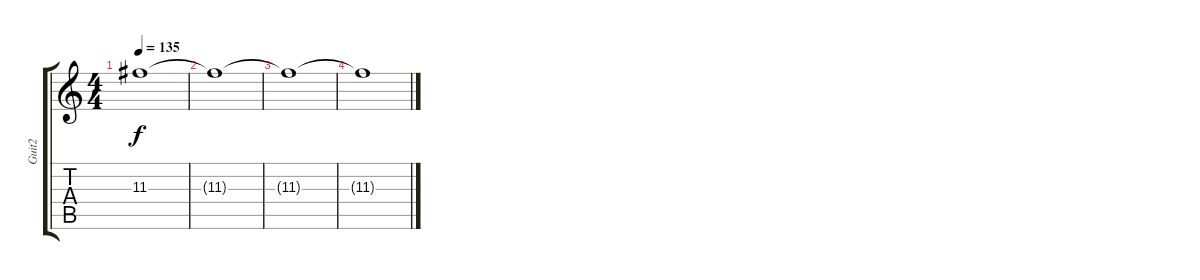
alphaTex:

\track ("Guit2" "Guit2") {instrument electricguitarclean}
\staff {score tabs}
\tuning (E4 B3 G3 D3 A2 E2) {hide}
\ts (4 4)
\tempo 135
\clef g2
\ks c
11.3{t}.1{dy f} |
11.3{t}.1 |
11.3{t}.1 |
11.3{t}.1
